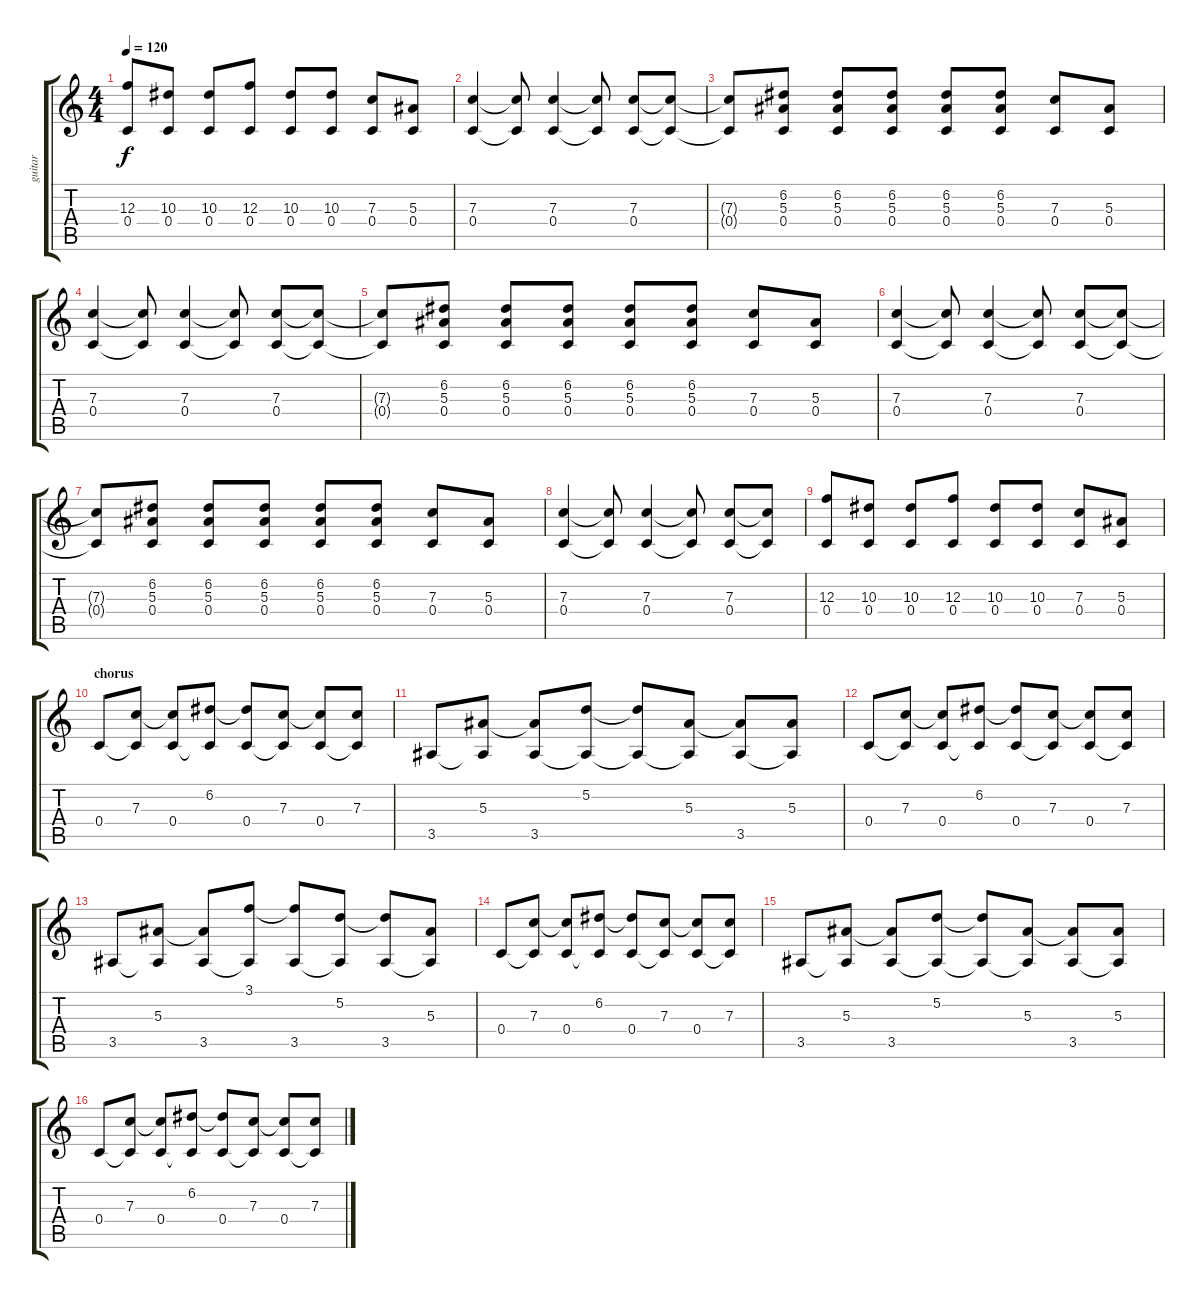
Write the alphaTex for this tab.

\track ("guitar" "guitar") {instrument acousticguitarnylon}
\staff {score tabs}
\tuning (D4 A3 F3 C3 G2 D2) {hide}
\ts (4 4)
\tempo 120
\clef g2
\ks c
(12.3 0.4).8{dy f} (10.3 0.4).8 (10.3 0.4).8 (12.3 0.4).8 (10.3 0.4).8 (10.3 0.4).8 (7.3 0.4).8 (5.3 0.4).8 |
(7.3 0.4).4 (7.3{t} 0.4{t}).8 (7.3 0.4).4 (7.3{t} 0.4{t}).8 (7.3 0.4).8 (7.3{t} 0.4{t}).8 |
(7.3{t} 0.4{t}).8 (6.2 5.3 0.4).8 (6.2 5.3 0.4).8 (6.2 5.3 0.4).8 (6.2 5.3 0.4).8 (6.2 5.3 0.4).8 (7.3 0.4).8 (5.3 0.4).8 |
(7.3 0.4).4 (7.3{t} 0.4{t}).8 (7.3 0.4).4 (7.3{t} 0.4{t}).8 (7.3 0.4).8 (7.3{t} 0.4{t}).8 |
(7.3{t} 0.4{t}).8 (6.2 5.3 0.4).8 (6.2 5.3 0.4).8 (6.2 5.3 0.4).8 (6.2 5.3 0.4).8 (6.2 5.3 0.4).8 (7.3 0.4).8 (5.3 0.4).8 |
(7.3 0.4).4 (7.3{t} 0.4{t}).8 (7.3 0.4).4 (7.3{t} 0.4{t}).8 (7.3 0.4).8 (7.3{t} 0.4{t}).8 |
(7.3{t} 0.4{t}).8 (6.2 5.3 0.4).8 (6.2 5.3 0.4).8 (6.2 5.3 0.4).8 (6.2 5.3 0.4).8 (6.2 5.3 0.4).8 (7.3 0.4).8 (5.3 0.4).8 |
(7.3 0.4).4 (7.3{t} 0.4{t}).8 (7.3 0.4).4 (7.3{t} 0.4{t}).8 (7.3 0.4).8 (7.3{t} 0.4{t}).8 |
(12.3 0.4).8 (10.3 0.4).8 (10.3 0.4).8 (12.3 0.4).8 (10.3 0.4).8 (10.3 0.4).8 (7.3 0.4).8 (5.3 0.4).8 |
\section ("" "chorus")
0.4.8 (7.3 0.4{t}).8 (7.3{t} 0.4).8 (6.2 0.4{t}).8 (6.2{t} 0.4).8 (7.3 0.4{t}).8 (7.3{t} 0.4).8 (7.3 0.4{t}).8 |
3.5.8 (5.3 3.5{t}).8 (5.3{t} 3.5).8 (5.2 3.5{t}).8 (5.2{t} 3.5{t}).8 (5.3 3.5{t}).8 (5.3{t} 3.5).8 (5.3 3.5{t}).8 |
0.4.8 (7.3 0.4{t}).8 (7.3{t} 0.4).8 (6.2 0.4{t}).8 (6.2{t} 0.4).8 (7.3 0.4{t}).8 (7.3{t} 0.4).8 (7.3 0.4{t}).8 |
3.5.8 (5.3 3.5{t}).8 (5.3{t} 3.5).8 (3.1 3.5{t}).8 (3.1{t} 3.5).8 (5.2 3.5{t}).8 (5.2{t} 3.5).8 (5.3 3.5{t}).8 |
0.4.8 (7.3 0.4{t}).8 (7.3{t} 0.4).8 (6.2 0.4{t}).8 (6.2{t} 0.4).8 (7.3 0.4{t}).8 (7.3{t} 0.4).8 (7.3 0.4{t}).8 |
3.5.8 (5.3 3.5{t}).8 (5.3{t} 3.5).8 (5.2 3.5{t}).8 (5.2{t} 3.5{t}).8 (5.3 3.5{t}).8 (5.3{t} 3.5).8 (5.3 3.5{t}).8 |
0.4.8 (7.3 0.4{t}).8 (7.3{t} 0.4).8 (6.2 0.4{t}).8 (6.2{t} 0.4).8 (7.3 0.4{t}).8 (7.3{t} 0.4).8 (7.3 0.4{t}).8
